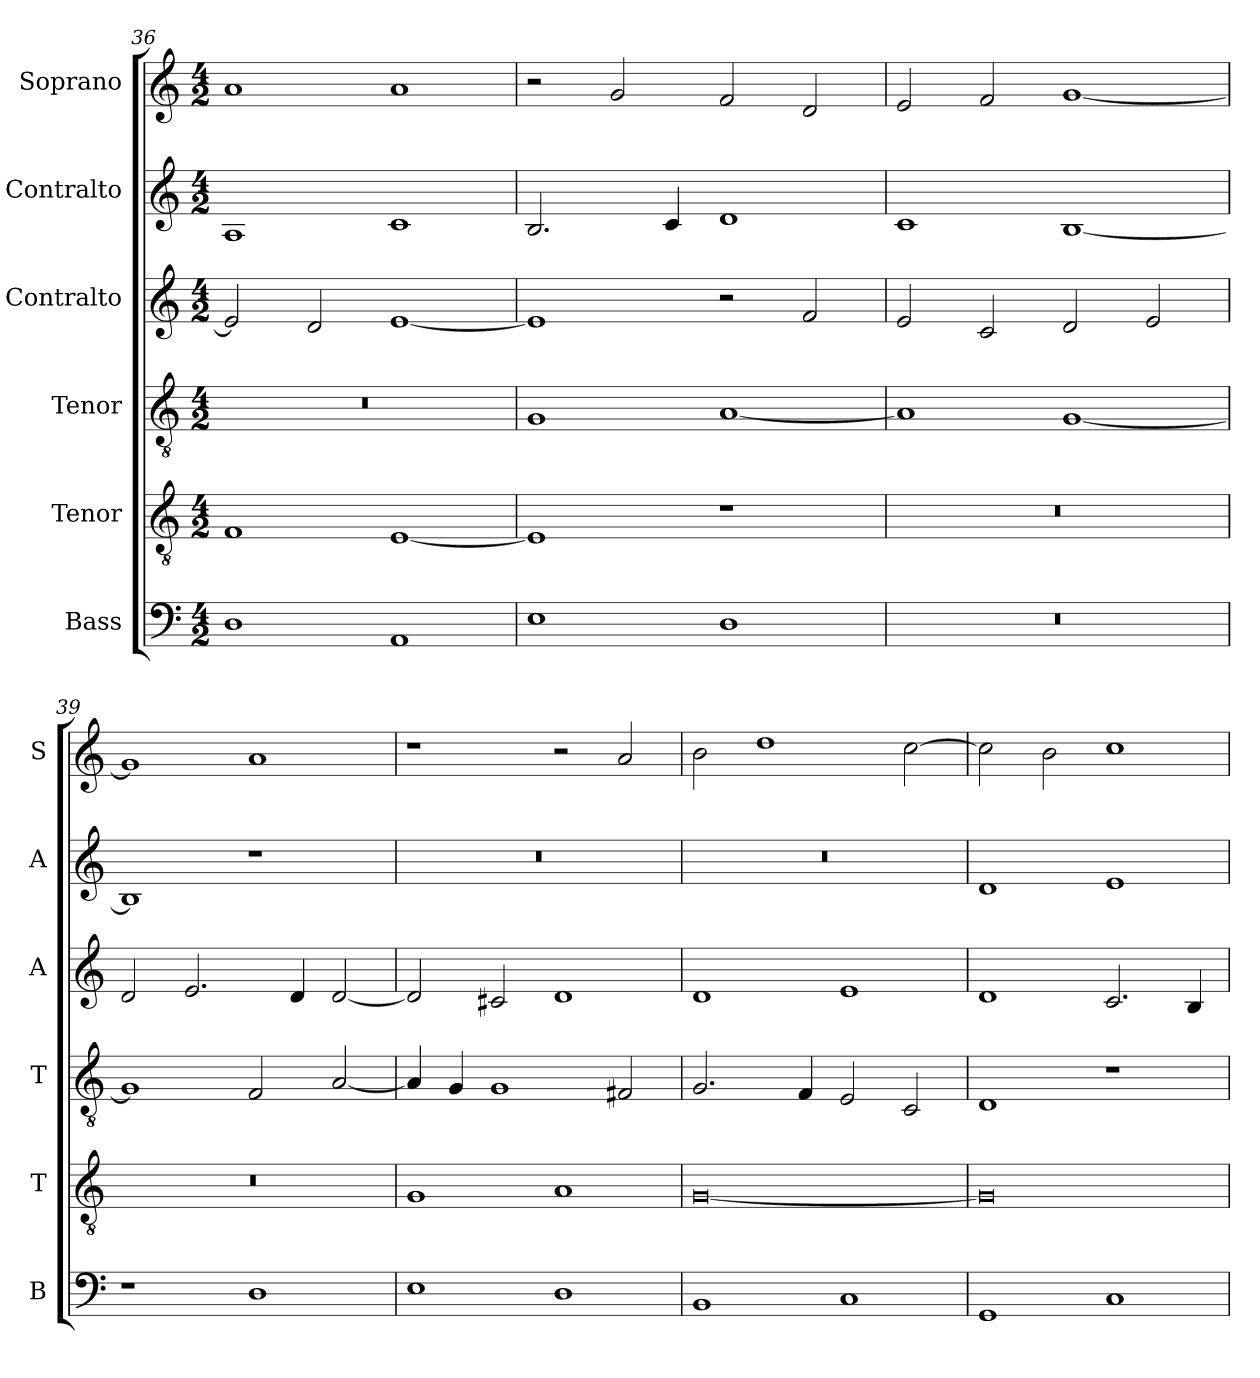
**kern	**kern	**kern	**kern	**kern	**kern
*part6	*part5	*part4	*part3	*part2	*part1
*staff6	*staff5	*staff4	*staff3	*staff2	*staff1
*I"Bass	*I"Tenor	*I"Tenor	*I"Contralto	*I"Contralto	*I"Soprano
*I'B	*I'T	*I'T	*I'A	*I'A	*I'S
*clefF4	*clefGv2	*clefGv2	*clefG2	*clefG2	*clefG2
*k[]	*k[]	*k[]	*k[]	*k[]	*k[]
*E:phr	*E:phr	*E:phr	*E:phr	*E:phr	*E:phr
*M4/2	*M4/2	*M4/2	*M4/2	*M4/2	*M4/2
=36	=36	=36	=36	=36	=36
1D	1F	0r	2e]	1A	1a
.	.	.	2d	.	.
1AA	[1E	.	[1e	1c	1a
=37	=37	=37	=37	=37	=37
1E	1E]	1G	1e]	2.B	2r
.	.	.	.	.	2g
.	.	.	.	4c	.
1D	1r	[1A	2r	1d	2f
.	.	.	2f	.	2d
=38	=38	=38	=38	=38	=38
0r	0r	1A]	2e	1c	2e
.	.	.	2c	.	2f
.	.	[1G	2d	[1B	[1g
.	.	.	2e	.	.
=39	=39	=39	=39	=39	=39
1r	0r	1G]	2d	1B]	1g]
.	.	.	2.e	.	.
1D	.	2F	.	1r	1a
.	.	.	4d	.	.
.	.	[2A	[2d	.	.
=40	=40	=40	=40	=40	=40
1E	1G	4A]	2d]	0r	1r
.	.	4G	.	.	.
.	.	1G	2c#X	.	.
1D	1A	.	1d	.	2r
.	.	2F#X	.	.	2a
=41	=41	=41	=41	=41	=41
1BB	[0G	2.G	1d	0r	2b
.	.	.	.	.	1dd
.	.	4F	.	.	.
1C	.	2E	1e	.	.
.	.	2C	.	.	[2cc
=42	=42	=42	=42	=42	=42
1GG	0G]	1D	1d	1d	2cc]
.	.	.	.	.	2b
1C	.	1r	2.c	1e	1cc
.	.	.	4B	.	.
=	=	=	=	=	=
*-	*-	*-	*-	*-	*-
